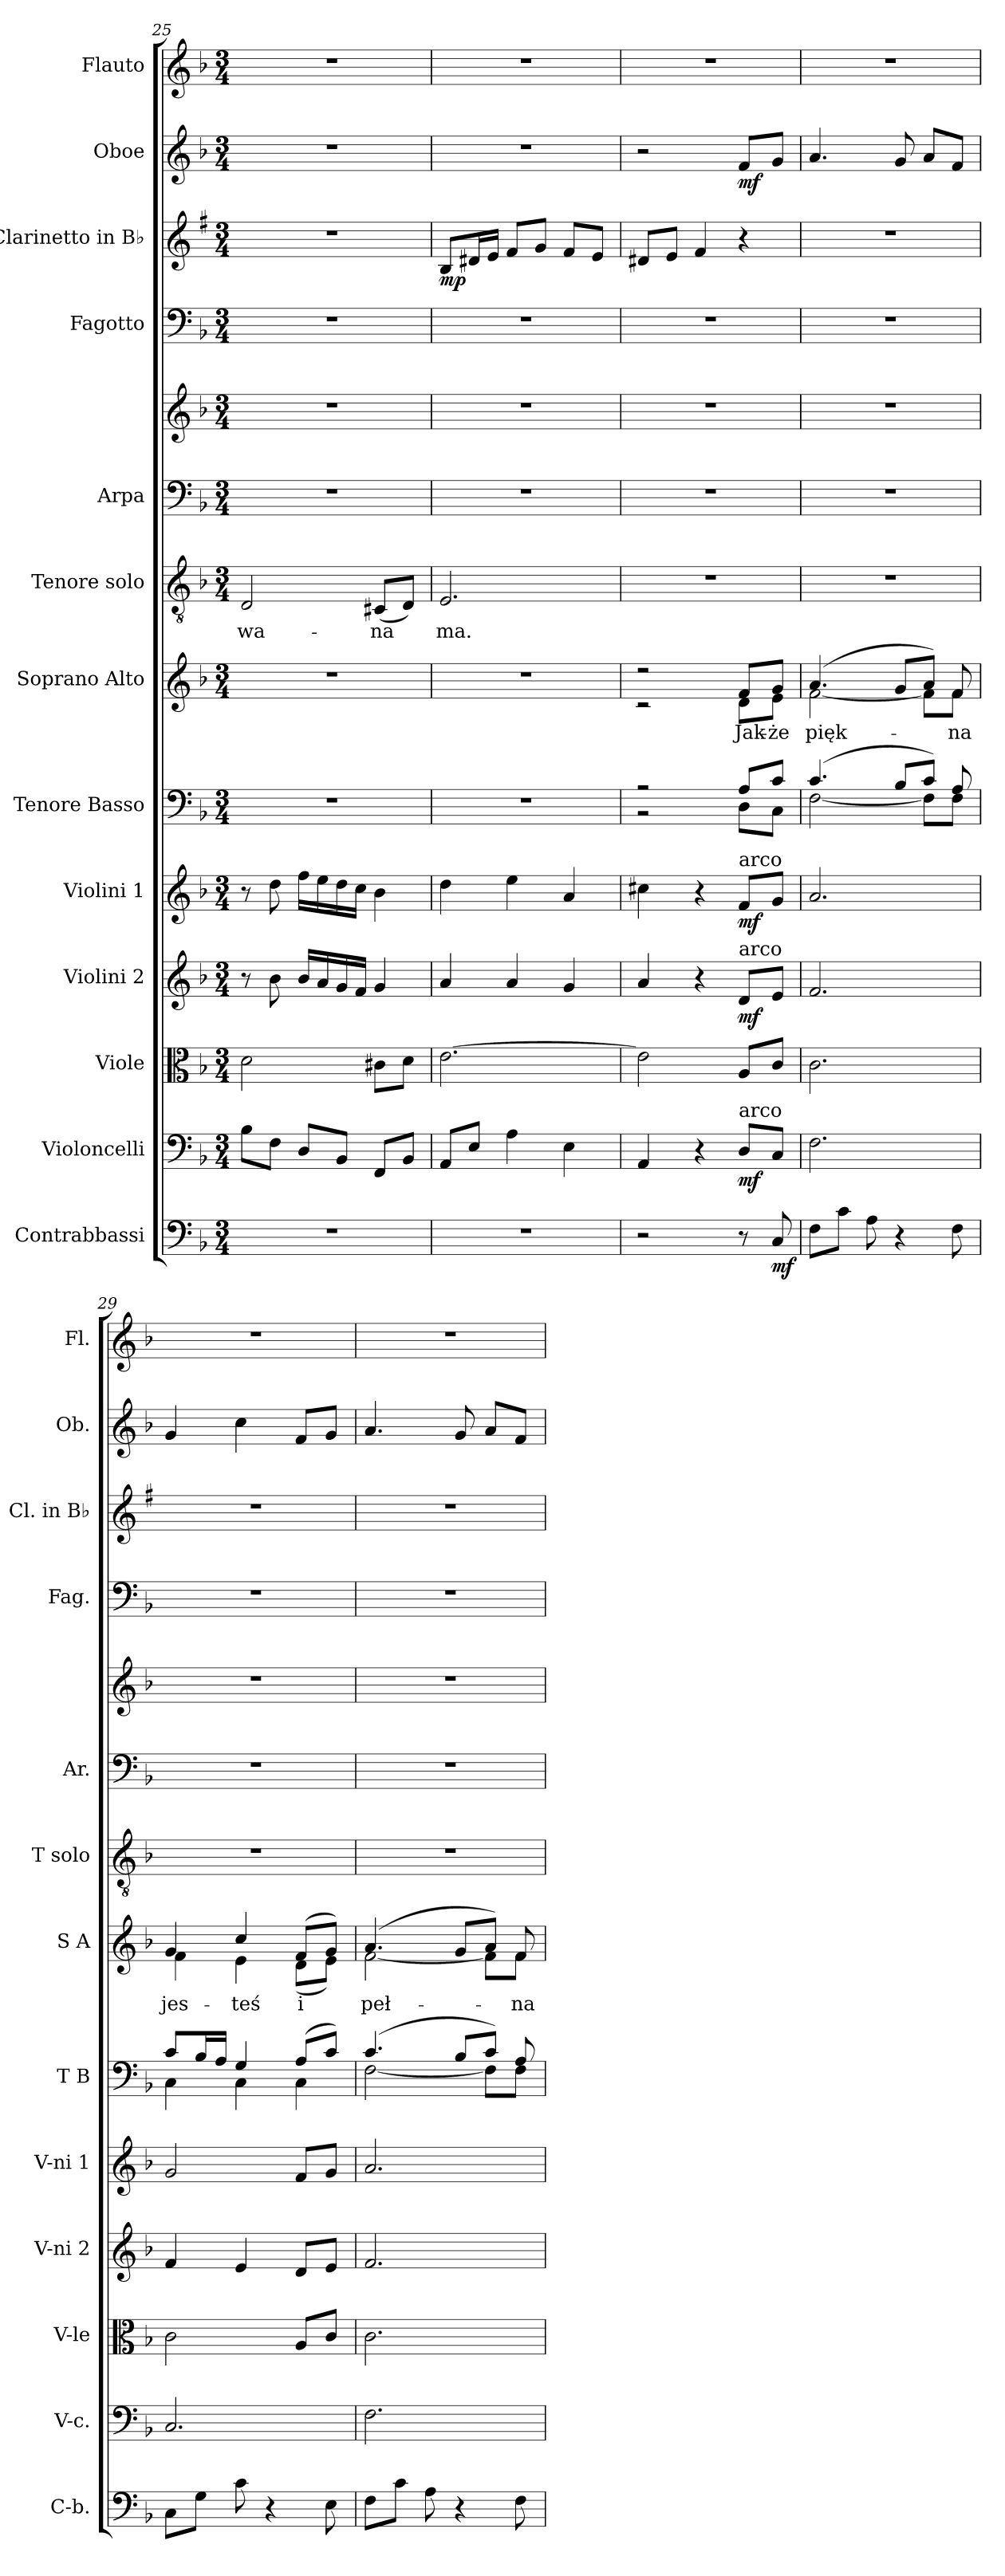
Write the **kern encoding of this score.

**kern	**dynam	**kern	**dynam	**kern	**kern	**dynam	**kern	**dynam	**kern	**kern	**text	**kern	**text	**kern	**kern	**kern	**kern	**dynam	**kern	**dynam	**kern
*part13	*part13	*part12	*part12	*part11	*part10	*part10	*part9	*part9	*part8	*part7	*part7	*part6	*part6	*part5	*part5	*part4	*part3	*part3	*part2	*part2	*part1
*staff14	*staff14	*staff13	*staff13	*staff12	*staff11	*staff11	*staff10	*staff10	*staff9	*staff8	*staff8	*staff7	*staff7	*staff6	*staff5	*staff4	*staff3	*staff3	*staff2	*staff2	*staff1
*I"Contrabbassi	*	*I"Violoncelli	*	*I"Viole	*I"Violini 2	*	*I"Violini 1	*	*I"Tenore Basso	*I"Soprano Alto	*	*I"Tenore solo	*	*I"Arpa	*	*I"Fagotto	*I"Clarinetto in B♭	*	*I"Oboe	*	*I"Flauto
*I'C-b.	*	*I'V-c.	*	*I'V-le	*I'V-ni 2	*	*I'V-ni 1	*	*I'T B	*I'S A	*	*I'T solo	*	*I'Ar.	*	*I'Fag.	*I'Cl. in B♭	*	*I'Ob.	*	*I'Fl.
*clefF4	*	*clefF4	*	*clefC3	*clefG2	*	*clefG2	*	*clefF4	*clefG2	*	*clefGv2	*	*clefF4	*clefG2	*clefF4	*clefG2	*	*clefG2	*	*clefG2
*	*	*	*	*	*	*	*	*	*	*	*	*	*	*	*	*	*ITrd1c2	*	*	*	*
*k[b-]	*	*k[b-]	*	*k[b-]	*k[b-]	*	*k[b-]	*	*k[b-]	*k[b-]	*	*k[b-]	*	*k[b-]	*k[b-]	*k[b-]	*k[b-]	*	*k[b-]	*	*k[b-]
*M3/4	*	*M3/4	*	*M3/4	*M3/4	*	*M3/4	*	*M3/4	*M3/4	*	*M3/4	*	*M3/4	*M3/4	*M3/4	*M3/4	*	*M3/4	*	*M3/4
=25	=25	=25	=25	=25	=25	=25	=25	=25	=25	=25	=25	=25	=25	=25	=25	=25	=25	=25	=25	=25	=25
2.r	.	8B-L	.	2d	8r	.	8r	.	2.r	2.r	.	2D	-wa-	2.r	2.r	2.r	2.r	.	2.r	.	2.r
.	.	8FJ	.	.	8b-	.	8dd	.	.	.	.	.	.	.	.	.	.	.	.	.	.
.	.	8DL	.	.	16b-LL	.	16ffLL	.	.	.	.	.	.	.	.	.	.	.	.	.	.
.	.	.	.	.	16a	.	16ee	.	.	.	.	.	.	.	.	.	.	.	.	.	.
.	.	8BB-J	.	.	16g	.	16dd	.	.	.	.	.	.	.	.	.	.	.	.	.	.
.	.	.	.	.	16fJJ	.	16ccJJ	.	.	.	.	.	.	.	.	.	.	.	.	.	.
.	.	8FFL	.	8c#XL	4g	.	4b-	.	.	.	.	(8C#XL	-na	.	.	.	.	.	.	.	.
.	.	8BB-J	.	8dJ	.	.	.	.	.	.	.	8DJ)	.	.	.	.	.	.	.	.	.
=26	=26	=26	=26	=26	=26	=26	=26	=26	=26	=26	=26	=26	=26	=26	=26	=26	=26	=26	=26	=26	=26
2.r	.	8AAL	.	[2.e	4a	.	4dd	.	2.r	2.r	.	2.E	ma.	2.r	2.r	2.r	8AL	mp	2.r	.	2.r
.	.	8EJ	.	.	.	.	.	.	.	.	.	.	.	.	.	.	16c#XL	.	.	.	.
.	.	.	.	.	.	.	.	.	.	.	.	.	.	.	.	.	16dJJ	.	.	.	.
.	.	4A	.	.	4a	.	4ee	.	.	.	.	.	.	.	.	.	8eL	.	.	.	.
.	.	.	.	.	.	.	.	.	.	.	.	.	.	.	.	.	8fJ	.	.	.	.
.	.	4E	.	.	4g	.	4a	.	.	.	.	.	.	.	.	.	8eL	.	.	.	.
.	.	.	.	.	.	.	.	.	.	.	.	.	.	.	.	.	8dJ	.	.	.	.
=27	=27	=27	=27	=27	=27	=27	=27	=27	=27	=27	=27	=27	=27	=27	=27	=27	=27	=27	=27	=27	=27
*	*	*	*	*	*	*	*	*	*^	*^	*	*	*	*	*	*	*	*	*	*	*
2r	.	4AA	.	2e]	4a	.	4cc#X	.	2r	2r	2r	2r	.	2.r	.	2.r	2.r	2.r	8c#XL	.	2r	.	2.r
.	.	.	.	.	.	.	.	.	.	.	.	.	.	.	.	.	.	.	8dJ	.	.	.	.
.	.	4r	.	.	4r	.	4r	.	.	.	.	.	.	.	.	.	.	.	4e	.	.	.	.
!	!	!	!	!	!	!	!LO:TX:a:t=arco	!	!	!	!	!	!	!	!	!	!	!	!	!	!	!	!
!	!	!	!	!	!LO:TX:a:t=arco	!	!	!	!	!	!	!	!	!	!	!	!	!	!	!	!	!	!
!	!	!LO:TX:a:t=arco	!	!	!	!	!	!	!	!	!	!	!	!	!	!	!	!	!	!	!	!	!
8r	.	8DL	mf	8AL	8dL	mf	8fL	mf	8AL	8DL	8fL	8dL	Jak-	.	.	.	.	.	4r	.	8fL	mf	.
8C	mf	8CJ	.	8cJ	8eJ	.	8gJ	.	8cJ	8CJ	8gJ	8eJ	-że	.	.	.	.	.	.	.	8gJ	.	.
=28	=28	=28	=28	=28	=28	=28	=28	=28	=28	=28	=28	=28	=28	=28	=28	=28	=28	=28	=28	=28	=28	=28	=28
8FL	.	2.F	.	2.c	2.f	.	2.a	.	(4.c	[2F	(4.a	[2f	pięk-	2.r	.	2.r	2.r	2.r	2.r	.	4.a	.	2.r
8cJ	.	.	.	.	.	.	.	.	.	.	.	.	.	.	.	.	.	.	.	.	.	.	.
8A	.	.	.	.	.	.	.	.	.	.	.	.	.	.	.	.	.	.	.	.	.	.	.
4r	.	.	.	.	.	.	.	.	8B-L	.	8gL	.	.	.	.	.	.	.	.	.	8g	.	.
.	.	.	.	.	.	.	.	.	8cJ)	8FL]	8aJ)	8fL]	.	.	.	.	.	.	.	.	8aL	.	.
8F	.	.	.	.	.	.	.	.	8A	8FJ	8f	8fJ	-na	.	.	.	.	.	.	.	8fJ	.	.
=29	=29	=29	=29	=29	=29	=29	=29	=29	=29	=29	=29	=29	=29	=29	=29	=29	=29	=29	=29	=29	=29	=29	=29
8CL	.	2.C	.	2c	4f	.	2g	.	8cL	4C	4g	4f	jes-	2.r	.	2.r	2.r	2.r	2.r	.	4g	.	2.r
8GJ	.	.	.	.	.	.	.	.	16B-L	.	.	.	.	.	.	.	.	.	.	.	.	.	.
.	.	.	.	.	.	.	.	.	16AJJ	.	.	.	.	.	.	.	.	.	.	.	.	.	.
8c	.	.	.	.	4e	.	.	.	4G	4C	4cc	4e	-teś	.	.	.	.	.	.	.	4cc	.	.
4r	.	.	.	.	.	.	.	.	.	.	.	.	.	.	.	.	.	.	.	.	.	.	.
.	.	.	.	8AL	8dL	.	8fL	.	(8AL	4C	(8fL	(8dL	i	.	.	.	.	.	.	.	8fL	.	.
8E	.	.	.	8cJ	8eJ	.	8gJ	.	8cJ)	.	8gJ)	8eJ)	.	.	.	.	.	.	.	.	8gJ	.	.
=30	=30	=30	=30	=30	=30	=30	=30	=30	=30	=30	=30	=30	=30	=30	=30	=30	=30	=30	=30	=30	=30	=30	=30
8FL	.	2.F	.	2.c	2.f	.	2.a	.	(4.c	[2F	(4.a	[2f	peł-	2.r	.	2.r	2.r	2.r	2.r	.	4.a	.	2.r
8cJ	.	.	.	.	.	.	.	.	.	.	.	.	.	.	.	.	.	.	.	.	.	.	.
8A	.	.	.	.	.	.	.	.	.	.	.	.	.	.	.	.	.	.	.	.	.	.	.
4r	.	.	.	.	.	.	.	.	8B-L	.	8gL	.	.	.	.	.	.	.	.	.	8g	.	.
.	.	.	.	.	.	.	.	.	8cJ)	8FL]	8aJ)	8fL]	.	.	.	.	.	.	.	.	8aL	.	.
8F	.	.	.	.	.	.	.	.	8A	8FJ	8f	8fJ	-na	.	.	.	.	.	.	.	8fJ	.	.
*	*	*	*	*	*	*	*	*	*v	*v	*	*	*	*	*	*	*	*	*	*	*	*	*
*	*	*	*	*	*	*	*	*	*	*v	*v	*	*	*	*	*	*	*	*	*	*	*
=	=	=	=	=	=	=	=	=	=	=	=	=	=	=	=	=	=	=	=	=	=
*-	*-	*-	*-	*-	*-	*-	*-	*-	*-	*-	*-	*-	*-	*-	*-	*-	*-	*-	*-	*-	*-
